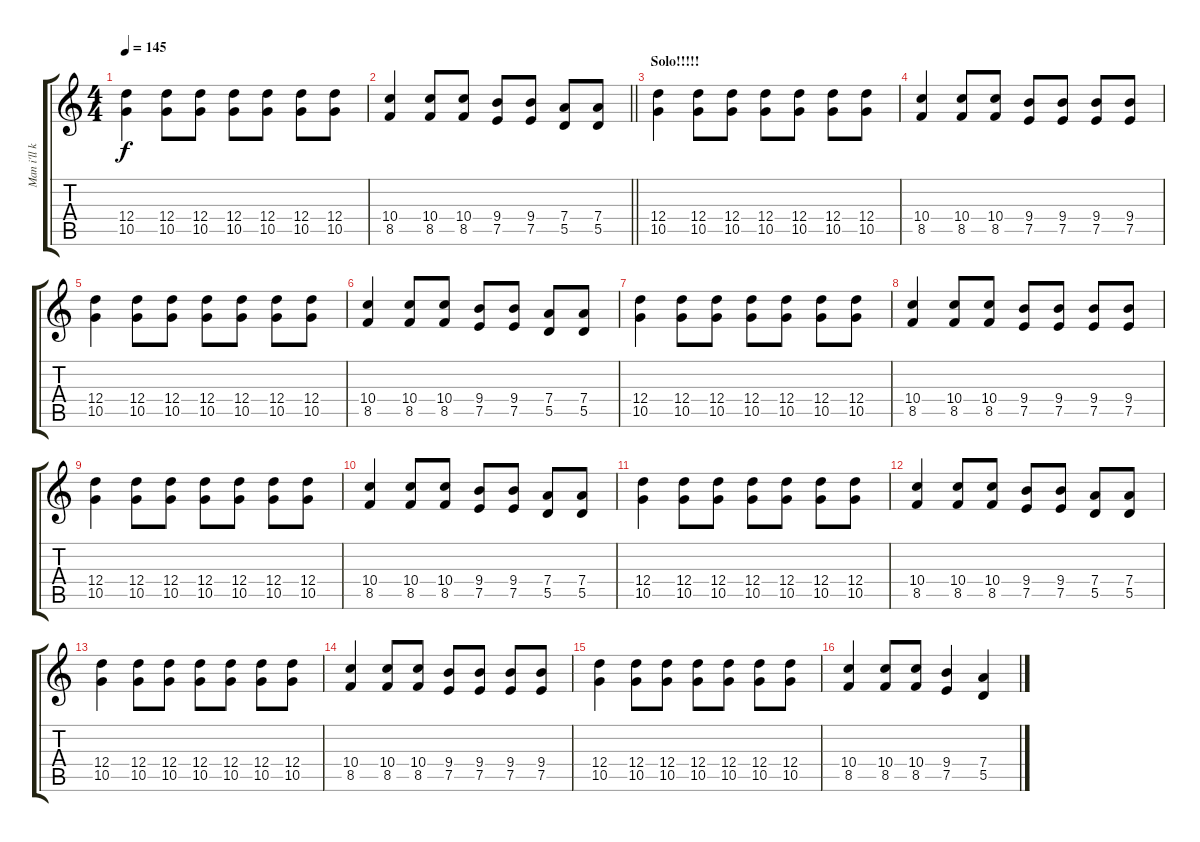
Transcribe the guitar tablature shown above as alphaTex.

\track ("Man i'll kiiiiill you!" "Man i'll k") {instrument distortionguitar}
\staff {score tabs}
\tuning (E4 B3 G3 D3 A2 E2) {hide}
\ts (4 4)
\tempo 145
\clef g2
\ks c
(12.4 10.5).4{dy f} (12.4 10.5).8 (12.4 10.5).8 (12.4 10.5).8 (12.4 10.5).8 (12.4 10.5).8 (12.4 10.5).8 |
\barLineRight lightlight
(10.4 8.5).4 (10.4 8.5).8 (10.4 8.5).8 (9.4 7.5).8 (9.4 7.5).8 (7.4 5.5).8 (7.4 5.5).8 |
\section ("" "Solo!!!!!")
(12.4 10.5).4 (12.4 10.5).8 (12.4 10.5).8 (12.4 10.5).8 (12.4 10.5).8 (12.4 10.5).8 (12.4 10.5).8 |
(10.4 8.5).4 (10.4 8.5).8 (10.4 8.5).8 (9.4 7.5).8 (9.4 7.5).8 (9.4 7.5).8 (9.4 7.5).8 |
(12.4 10.5).4 (12.4 10.5).8 (12.4 10.5).8 (12.4 10.5).8 (12.4 10.5).8 (12.4 10.5).8 (12.4 10.5).8 |
(10.4 8.5).4 (10.4 8.5).8 (10.4 8.5).8 (9.4 7.5).8 (9.4 7.5).8 (7.4 5.5).8 (7.4 5.5).8 |
(12.4 10.5).4 (12.4 10.5).8 (12.4 10.5).8 (12.4 10.5).8 (12.4 10.5).8 (12.4 10.5).8 (12.4 10.5).8 |
(10.4 8.5).4 (10.4 8.5).8 (10.4 8.5).8 (9.4 7.5).8 (9.4 7.5).8 (9.4 7.5).8 (9.4 7.5).8 |
(12.4 10.5).4 (12.4 10.5).8 (12.4 10.5).8 (12.4 10.5).8 (12.4 10.5).8 (12.4 10.5).8 (12.4 10.5).8 |
(10.4 8.5).4 (10.4 8.5).8 (10.4 8.5).8 (9.4 7.5).8 (9.4 7.5).8 (7.4 5.5).8 (7.4 5.5).8 |
(12.4 10.5).4 (12.4 10.5).8 (12.4 10.5).8 (12.4 10.5).8 (12.4 10.5).8 (12.4 10.5).8 (12.4 10.5).8 |
(10.4 8.5).4 (10.4 8.5).8 (10.4 8.5).8 (9.4 7.5).8 (9.4 7.5).8 (7.4 5.5).8 (7.4 5.5).8 |
(12.4 10.5).4 (12.4 10.5).8 (12.4 10.5).8 (12.4 10.5).8 (12.4 10.5).8 (12.4 10.5).8 (12.4 10.5).8 |
(10.4 8.5).4 (10.4 8.5).8 (10.4 8.5).8 (9.4 7.5).8 (9.4 7.5).8 (9.4 7.5).8 (9.4 7.5).8 |
(12.4 10.5).4 (12.4 10.5).8 (12.4 10.5).8 (12.4 10.5).8 (12.4 10.5).8 (12.4 10.5).8 (12.4 10.5).8 |
(10.4 8.5).4 (10.4 8.5).8 (10.4 8.5).8 (9.4 7.5).4 (7.4 5.5).4
